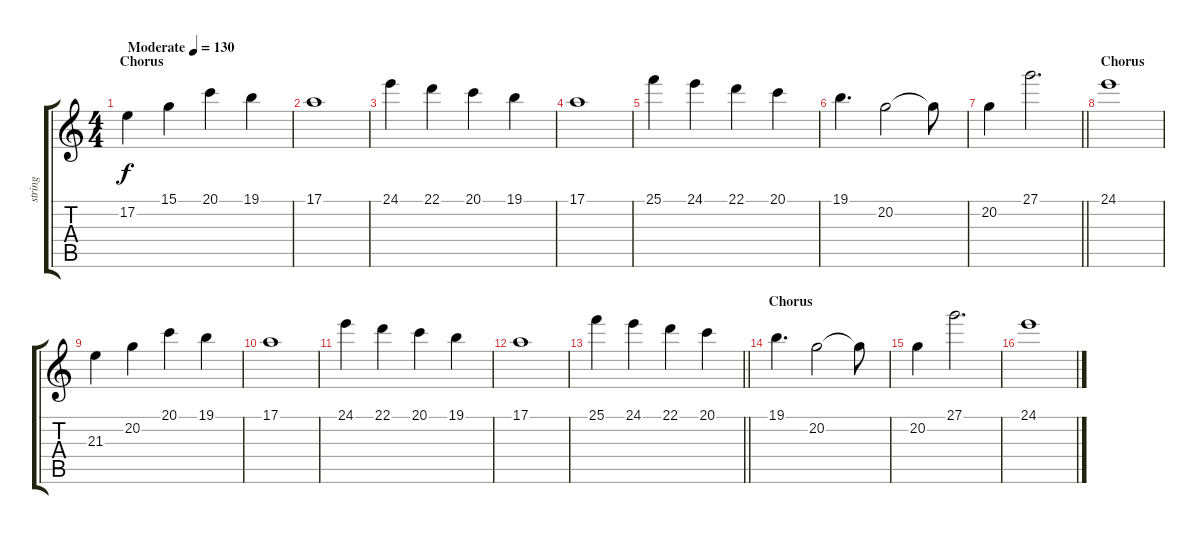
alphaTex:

\track ("string" "string") {instrument stringensemble1}
\staff {score tabs}
\tuning (E4 B3 G3 D3 A2 E2) {hide}
\ts (4 4)
\section ("" "Chorus")
\tempo (130 "Moderate")
\clef g2
\ks c
17.2.4{dy f instrument stringensemble1} 15.1.4 20.1.4 19.1.4 |
17.1.1 |
24.1.4 22.1.4 20.1.4 19.1.4 |
17.1.1 |
25.1.4 24.1.4 22.1.4 20.1.4 |
19.1.4{d} 20.2.2 20.2{t}.8 |
\barLineRight lightlight
20.2.4 27.1.2{d} |
\section ("" "Chorus")
24.1.1 |
21.3.4 20.2.4 20.1.4 19.1.4 |
17.1.1 |
24.1.4 22.1.4 20.1.4 19.1.4 |
17.1.1 |
\barLineRight lightlight
25.1.4 24.1.4 22.1.4 20.1.4 |
\section ("" "Chorus")
19.1.4{d} 20.2.2 20.2{t}.8 |
20.2.4 27.1.2{d} |
24.1.1
